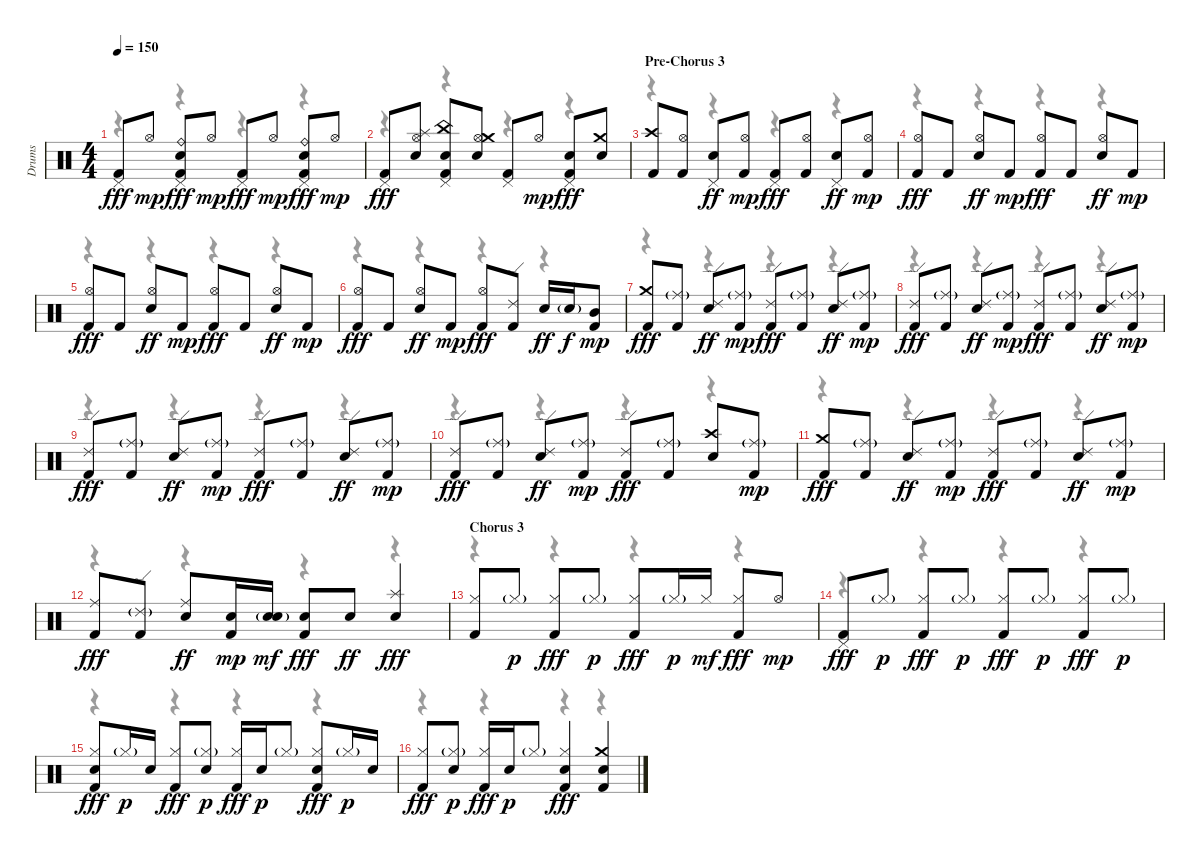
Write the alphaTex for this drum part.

\track ("Drums" "Drums") {instrument percussion}
\staff {score}
\articulation defaults
\voice
\ts (4 4)
\tempo 150
\clef neutral
\ks c
("Kick (hit) 2" "Pedal Hi-Hat (hit)").8{dy fff} "Hi-Hat (open)".8{dy mp} ("Kick (hit) 2" "Snare (hit) 2" "Pedal Hi-Hat (hit)" "Ride (bell)").8{dy fff} "Hi-Hat (open)".8{dy mp} ("Kick (hit) 2" "Pedal Hi-Hat (hit)").8{dy fff} "Hi-Hat (open)".8{dy mp} ("Kick (hit) 2" "Snare (hit) 2" "Pedal Hi-Hat (hit)" "Ride (bell)").8{dy fff} "Hi-Hat (open)".8{dy mp} |
("Kick (hit) 2" "Pedal Hi-Hat (hit)").8{dy fff} ("Snare (hit) 2" "Hi-Hat (open)" "Splash (hit)").8 ("Kick (hit) 2" "Snare (hit) 2" "Pedal Hi-Hat (hit)" "China (hit)").8 ("Snare (hit) 2" "Hi-Hat (open)" "Crash medium (hit)").8 ("Kick (hit) 2" "Pedal Hi-Hat (hit)").8 "Hi-Hat (open)".8{dy mp} ("Kick (hit) 2" "Snare (hit) 2" "Pedal Hi-Hat (hit)").8{dy fff} ("Snare (hit) 2" "Crash medium (hit)").8 |
\section ("" "Pre-Chorus 3")
("Kick (hit) 2" "Crash high (hit)").8 ("Kick (hit) 2" "Hi-Hat (open)").8 ("Snare (hit) 2" "Pedal Hi-Hat (hit)").8{dy ff} ("Kick (hit) 2" "Hi-Hat (open)").8{dy mp} ("Kick (hit) 2" "Pedal Hi-Hat (hit)").8{dy fff} ("Kick (hit) 2" "Hi-Hat (open)").8 ("Snare (hit) 2" "Pedal Hi-Hat (hit)").8{dy ff} ("Kick (hit) 2" "Hi-Hat (open)").8{dy mp} |
("Kick (hit) 2" "Hi-Hat (open)").8{dy fff} "Kick (hit) 2".8 ("Snare (hit) 2" "Hi-Hat (open)").8{dy ff} "Kick (hit) 2".8{dy mp} ("Kick (hit) 2" "Hi-Hat (open)").8{dy fff} "Kick (hit) 2".8 ("Snare (hit) 2" "Hi-Hat (open)").8{dy ff} "Kick (hit) 2".8{dy mp} |
("Kick (hit) 2" "Hi-Hat (open)").8{dy fff} "Kick (hit) 2".8 ("Snare (hit) 2" "Hi-Hat (open)").8{dy ff} "Kick (hit) 2".8{dy mp} ("Kick (hit) 2" "Hi-Hat (open)").8{dy fff} "Kick (hit) 2".8 ("Snare (hit) 2" "Hi-Hat (open)").8{dy ff} "Kick (hit) 2".8{dy mp} |
("Kick (hit) 2" "Hi-Hat (open)").8{dy fff} "Kick (hit) 2".8 ("Snare (hit) 2" "Hi-Hat (open)").8{dy ff} "Kick (hit) 2".8{dy mp} ("Kick (hit) 2" "Hi-Hat (open)").8{dy fff} ("Kick (hit) 2" "Ride (edge) 2").8 "Snare (hit) 2".16{dy ff} "Snare (hit) 2"{g}.16{dy f} ("Kick (hit) 2" "Mid Tom (hit)").8{dy mp} |
("Kick (hit) 2" "Crash medium (hit)").8{dy fff} ("Kick (hit) 2" "Ride (middle)"{g}).8 ("Snare (hit) 2" "Ride (edge) 2").8{dy ff} ("Kick (hit) 2" "Ride (middle)"{g}).8{dy mp} ("Kick (hit) 2" "Ride (edge) 2").8{dy fff} ("Kick (hit) 2" "Ride (middle)"{g}).8 ("Snare (hit) 2" "Ride (edge) 2").8{dy ff} ("Kick (hit) 2" "Ride (middle)"{g}).8{dy mp} |
("Kick (hit) 2" "Ride (edge) 2").8{dy fff} ("Kick (hit) 2" "Ride (middle)"{g}).8 ("Snare (hit) 2" "Ride (edge) 2").8{dy ff} ("Kick (hit) 2" "Ride (middle)"{g}).8{dy mp} ("Kick (hit) 2" "Ride (edge) 2").8{dy fff} ("Kick (hit) 2" "Ride (middle)"{g}).8 ("Snare (hit) 2" "Ride (edge) 2").8{dy ff} ("Kick (hit) 2" "Ride (middle)"{g}).8{dy mp} |
("Kick (hit) 2" "Ride (edge) 2").8{dy fff} ("Kick (hit) 2" "Ride (middle)"{g}).8 ("Snare (hit) 2" "Ride (edge) 2").8{dy ff} ("Kick (hit) 2" "Ride (middle)"{g}).8{dy mp} ("Kick (hit) 2" "Ride (edge) 2").8{dy fff} ("Kick (hit) 2" "Ride (middle)"{g}).8 ("Snare (hit) 2" "Ride (edge) 2").8{dy ff} ("Kick (hit) 2" "Ride (middle)"{g}).8{dy mp} |
("Kick (hit) 2" "Ride (edge) 2").8{dy fff} ("Kick (hit) 2" "Ride (middle)"{g}).8 ("Snare (hit) 2" "Ride (edge) 2").8{dy ff} ("Kick (hit) 2" "Ride (middle)"{g}).8{dy mp} ("Kick (hit) 2" "Ride (edge) 2").8{dy fff} ("Kick (hit) 2" "Ride (middle)"{g}).8 ("Snare (hit) 2" "Crash high (hit)").8 ("Kick (hit) 2" "Ride (middle)"{g}).8{dy mp} |
("Kick (hit) 2" "Crash medium (hit)").8{dy fff} ("Kick (hit) 2" "Ride (middle)"{g}).8 ("Snare (hit) 2" "Ride (edge) 2").8{dy ff} ("Kick (hit) 2" "Ride (middle)"{g}).8{dy mp} ("Kick (hit) 2" "Ride (edge) 2").8{dy fff} ("Kick (hit) 2" "Ride (middle)"{g}).8 ("Snare (hit) 2" "Ride (edge) 2").8{dy ff} ("Kick (hit) 2" "Ride (middle)"{g}).8{dy mp} |
("Kick (hit) 2" "Ride (middle)").8{dy fff} ("Kick (hit) 2" "Ride (edge) 2"{g}).8 ("Snare (hit) 2" "Ride (middle)").8{dy ff} ("Kick (hit) 2" "Snare (hit) 2").16{dy mp} ("Snare (hit) 2" "Snare (hit) 2"{g}).16{dy mf} ("Kick (hit) 2" "Snare (hit) 2").8{dy fff} "Snare (hit) 2".8{dy ff} ("Snare (hit) 2" "Splash (hit)").4{dy fff} |
\section ("" "Chorus 3")
("Kick (hit) 2" "Hi-Hat (closed)").8 "Hi-Hat (closed)"{g}.8{dy p} ("Kick (hit) 2" "Hi-Hat (closed)").8{dy fff} "Hi-Hat (closed)"{g}.8{dy p} ("Kick (hit) 2" "Hi-Hat (closed)").8{dy fff} "Hi-Hat (closed)"{g}.16{dy p} "Hi-Hat (closed)".16{dy mf} ("Kick (hit) 2" "Hi-Hat (closed)").8{dy fff} "Hi-Hat (open)".8{dy mp} |
("Kick (hit) 2" "Pedal Hi-Hat (hit)").8{dy fff} "Hi-Hat (closed)"{g}.8{dy p} ("Kick (hit) 2" "Hi-Hat (closed)").8{dy fff} "Hi-Hat (closed)"{g}.8{dy p} ("Kick (hit) 2" "Hi-Hat (closed)").8{dy fff} "Hi-Hat (closed)"{g}.8{dy p} ("Kick (hit) 2" "Hi-Hat (closed)").8{dy fff} "Hi-Hat (closed)"{g}.8{dy p} |
("Kick (hit) 2" "Snare (hit) 2" "Hi-Hat (closed)").8{dy fff} "Hi-Hat (closed)"{g}.16{dy p} "Snare (hit) 2".16 ("Kick (hit) 2" "Hi-Hat (closed)").8{dy fff} ("Snare (hit) 2" "Hi-Hat (closed)"{g}).8{dy p} ("Kick (hit) 2" "Hi-Hat (closed)").16{dy fff} "Snare (hit) 2".16{dy p} "Hi-Hat (closed)"{g}.8 ("Kick (hit) 2" "Snare (hit) 2" "Hi-Hat (closed)").8{dy fff} "Hi-Hat (closed)"{g}.16{dy p} "Snare (hit) 2".16 |
("Kick (hit) 2" "Hi-Hat (closed)").8{dy fff} ("Snare (hit) 2" "Hi-Hat (closed)"{g}).8{dy p} ("Kick (hit) 2" "Hi-Hat (closed)").16{dy fff} "Snare (hit) 2".16{dy p} "Hi-Hat (closed)"{g}.8 ("Kick (hit) 2" "Snare (hit) 2" "Hi-Hat (closed)").4{dy fff} ("Kick (hit) 2" "Snare (hit) 2" "Crash medium (hit)").4
\voice
\clef neutral
\ottava regular
\simile none
\ks c
r.4{dy f} r.4 r.4 r.4 |
r.4 r.4 r.4 r.4 |
r.4 r.4 r.4 r.4 |
r.4 r.4 r.4 r.4 |
r.4 r.4 r.4 r.4 |
r.4 r.4 r.4 r.4 |
r.4 r.4 r.4 r.4 |
r.4 r.4 r.4 r.4 |
r.4 r.4 r.4 r.4 |
r.4 r.4 r.4 r.4 |
r.4 r.4 r.4 r.4 |
r.4 r.4 r.4 r.4 |
r.4 r.4 r.4 r.4 |
r.4 r.4 r.4 r.4 |
r.4 r.4 r.4 r.4 |
r.4 r.4 r.4 r.4
